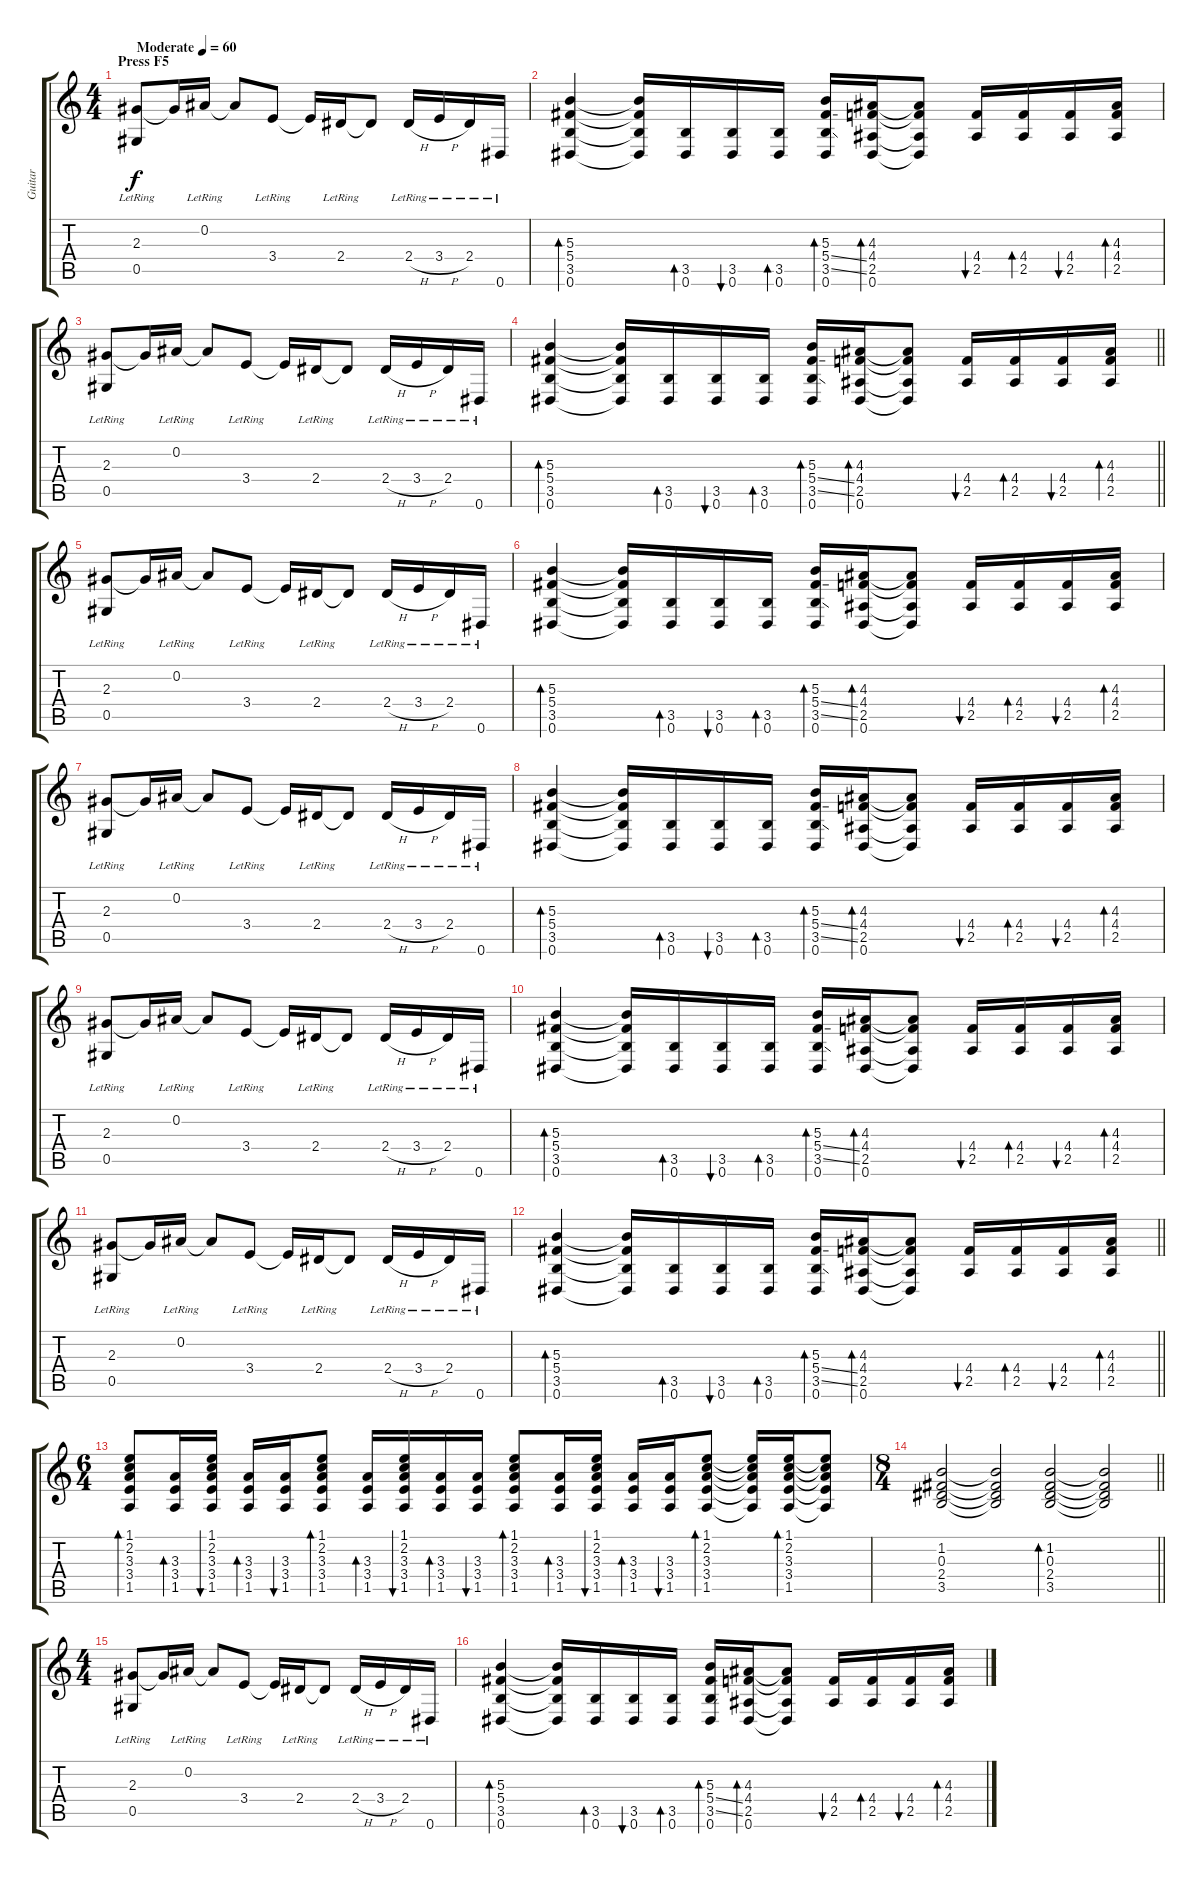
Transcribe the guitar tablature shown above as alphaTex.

\track ("Guitar" "Guitar") {instrument acousticguitarsteel}
\staff {score tabs}
\tuning (Eb4 Bb3 Gb3 Db3 Ab2 Eb2) {hide}
\ts (4 4)
\section ("" "Press F5")
\tempo (60 "Moderate")
\clef g2
\ks c
(2.3{lr} 0.5{lr}).8{dy f instrument acousticguitarsteel} 2.3{t}.16 0.2{lr}.16 0.2{t}.8 3.4{lr}.8 3.4{t}.16 2.4{lr}.16 2.4{t}.8 2.4{h lr}.16 3.4{h lr}.16 2.4{lr}.16 0.6{lr}.16 |
(5.3 5.4 3.5 0.6).4{bd 60} (5.3{t} 5.4{t} 3.5{t} 0.6{t}).16 (3.5 0.6).16{bd 60} (3.5 0.6).16{bu 60} (3.5 0.6).16{bd 60} (5.3 5.4{ss} 3.5{ss} 0.6).16{bd 60} (4.3 4.4 2.5 0.6).16{bd 60} (4.3{t} 4.4{t} 2.5{t} 0.6{t}).8 (4.4 2.5).16{bu 60} (4.4 2.5).16{bd 60} (4.4 2.5).16{bu 60} (4.3 4.4 2.5).16{bd 60} |
(2.3{lr} 0.5{lr}).8 2.3{t}.16 0.2{lr}.16 0.2{t}.8 3.4{lr}.8 3.4{t}.16 2.4{lr}.16 2.4{t}.8 2.4{h lr}.16 3.4{h lr}.16 2.4{lr}.16 0.6{lr}.16 |
\barLineRight lightlight
(5.3 5.4 3.5 0.6).4{bd 60} (5.3{t} 5.4{t} 3.5{t} 0.6{t}).16 (3.5 0.6).16{bd 60} (3.5 0.6).16{bu 60} (3.5 0.6).16{bd 60} (5.3 5.4{ss} 3.5{ss} 0.6).16{bd 60} (4.3 4.4 2.5 0.6).16{bd 60} (4.3{t} 4.4{t} 2.5{t} 0.6{t}).8 (4.4 2.5).16{bu 60} (4.4 2.5).16{bd 60} (4.4 2.5).16{bu 60} (4.3 4.4 2.5).16{bd 60} |
\section ("" "")
(2.3{lr} 0.5{lr}).8 2.3{t}.16 0.2{lr}.16 0.2{t}.8 3.4{lr}.8 3.4{t}.16 2.4{lr}.16 2.4{t}.8 2.4{h lr}.16 3.4{h lr}.16 2.4{lr}.16 0.6{lr}.16 |
(5.3 5.4 3.5 0.6).4{bd 60} (5.3{t} 5.4{t} 3.5{t} 0.6{t}).16 (3.5 0.6).16{bd 60} (3.5 0.6).16{bu 60} (3.5 0.6).16{bd 60} (5.3 5.4{ss} 3.5{ss} 0.6).16{bd 60} (4.3 4.4 2.5 0.6).16{bd 60} (4.3{t} 4.4{t} 2.5{t} 0.6{t}).8 (4.4 2.5).16{bu 60} (4.4 2.5).16{bd 60} (4.4 2.5).16{bu 60} (4.3 4.4 2.5).16{bd 60} |
(2.3{lr} 0.5{lr}).8 2.3{t}.16 0.2{lr}.16 0.2{t}.8 3.4{lr}.8 3.4{t}.16 2.4{lr}.16 2.4{t}.8 2.4{h lr}.16 3.4{h lr}.16 2.4{lr}.16 0.6{lr}.16 |
(5.3 5.4 3.5 0.6).4{bd 60} (5.3{t} 5.4{t} 3.5{t} 0.6{t}).16 (3.5 0.6).16{bd 60} (3.5 0.6).16{bu 60} (3.5 0.6).16{bd 60} (5.3 5.4{ss} 3.5{ss} 0.6).16{bd 60} (4.3 4.4 2.5 0.6).16{bd 60} (4.3{t} 4.4{t} 2.5{t} 0.6{t}).8 (4.4 2.5).16{bu 60} (4.4 2.5).16{bd 60} (4.4 2.5).16{bu 60} (4.3 4.4 2.5).16{bd 60} |
(2.3{lr} 0.5{lr}).8 2.3{t}.16 0.2{lr}.16 0.2{t}.8 3.4{lr}.8 3.4{t}.16 2.4{lr}.16 2.4{t}.8 2.4{h lr}.16 3.4{h lr}.16 2.4{lr}.16 0.6{lr}.16 |
(5.3 5.4 3.5 0.6).4{bd 60} (5.3{t} 5.4{t} 3.5{t} 0.6{t}).16 (3.5 0.6).16{bd 60} (3.5 0.6).16{bu 60} (3.5 0.6).16{bd 60} (5.3 5.4{ss} 3.5{ss} 0.6).16{bd 60} (4.3 4.4 2.5 0.6).16{bd 60} (4.3{t} 4.4{t} 2.5{t} 0.6{t}).8 (4.4 2.5).16{bu 60} (4.4 2.5).16{bd 60} (4.4 2.5).16{bu 60} (4.3 4.4 2.5).16{bd 60} |
(2.3{lr} 0.5{lr}).8 2.3{t}.16 0.2{lr}.16 0.2{t}.8 3.4{lr}.8 3.4{t}.16 2.4{lr}.16 2.4{t}.8 2.4{h lr}.16 3.4{h lr}.16 2.4{lr}.16 0.6{lr}.16 |
\barLineRight lightlight
(5.3 5.4 3.5 0.6).4{bd 60} (5.3{t} 5.4{t} 3.5{t} 0.6{t}).16 (3.5 0.6).16{bd 60} (3.5 0.6).16{bu 60} (3.5 0.6).16{bd 60} (5.3 5.4{ss} 3.5{ss} 0.6).16{bd 60} (4.3 4.4 2.5 0.6).16{bd 60} (4.3{t} 4.4{t} 2.5{t} 0.6{t}).8 (4.4 2.5).16{bu 60} (4.4 2.5).16{bd 60} (4.4 2.5).16{bu 60} (4.3 4.4 2.5).16{bd 60} |
\ts (6 4)
\section ("" "")
(1.1 2.2 3.3 3.4 1.5).8{bd 60} (3.3 3.4 1.5).16{bd 60} (1.1 2.2 3.3 3.4 1.5).16{bu 60} (3.3 3.4 1.5).16{bd 60} (3.3 3.4 1.5).16{bu 60} (1.1 2.2 3.3 3.4 1.5).8{bd 60} (3.3 3.4 1.5).16{bd 60} (1.1 2.2 3.3 3.4 1.5).16{bu 60} (3.3 3.4 1.5).16{bd 60} (3.3 3.4 1.5).16{bu 60} (1.1 2.2 3.3 3.4 1.5).8{bd 60} (3.3 3.4 1.5).16{bd 60} (1.1 2.2 3.3 3.4 1.5).16{bu 60} (3.3 3.4 1.5).16{bd 60} (3.3 3.4 1.5).16{bu 60} (1.1 2.2 3.3 3.4 1.5).8{bd 60} (1.1{t} 2.2{t} 3.3{t} 3.4{t} 1.5{t}).16 (1.1 2.2 3.3 3.4 1.5).16{bd 60} (1.1{t} 2.2{t} 3.3{t} 3.4{t} 1.5{t}).8 |
\ts (8 4)
\barLineRight lightlight
(1.2 0.3 2.4 3.5).2 (1.2{t} 0.3{t} 2.4{t} 3.5{t}).2 (1.2 0.3 2.4 3.5).2{bd 60} (1.2{t} 0.3{t} 2.4{t} 3.5{t}).2 |
\ts (4 4)
\section ("" "")
(2.3{lr} 0.5{lr}).8 2.3{t}.16 0.2{lr}.16 0.2{t}.8 3.4{lr}.8 3.4{t}.16 2.4{lr}.16 2.4{t}.8 2.4{h lr}.16 3.4{h lr}.16 2.4{lr}.16 0.6{lr}.16 |
(5.3 5.4 3.5 0.6).4{bd 60} (5.3{t} 5.4{t} 3.5{t} 0.6{t}).16 (3.5 0.6).16{bd 60} (3.5 0.6).16{bu 60} (3.5 0.6).16{bd 60} (5.3 5.4{ss} 3.5{ss} 0.6).16{bd 60} (4.3 4.4 2.5 0.6).16{bd 60} (4.3{t} 4.4{t} 2.5{t} 0.6{t}).8 (4.4 2.5).16{bu 60} (4.4 2.5).16{bd 60} (4.4 2.5).16{bu 60} (4.3 4.4 2.5).16{bd 60}
